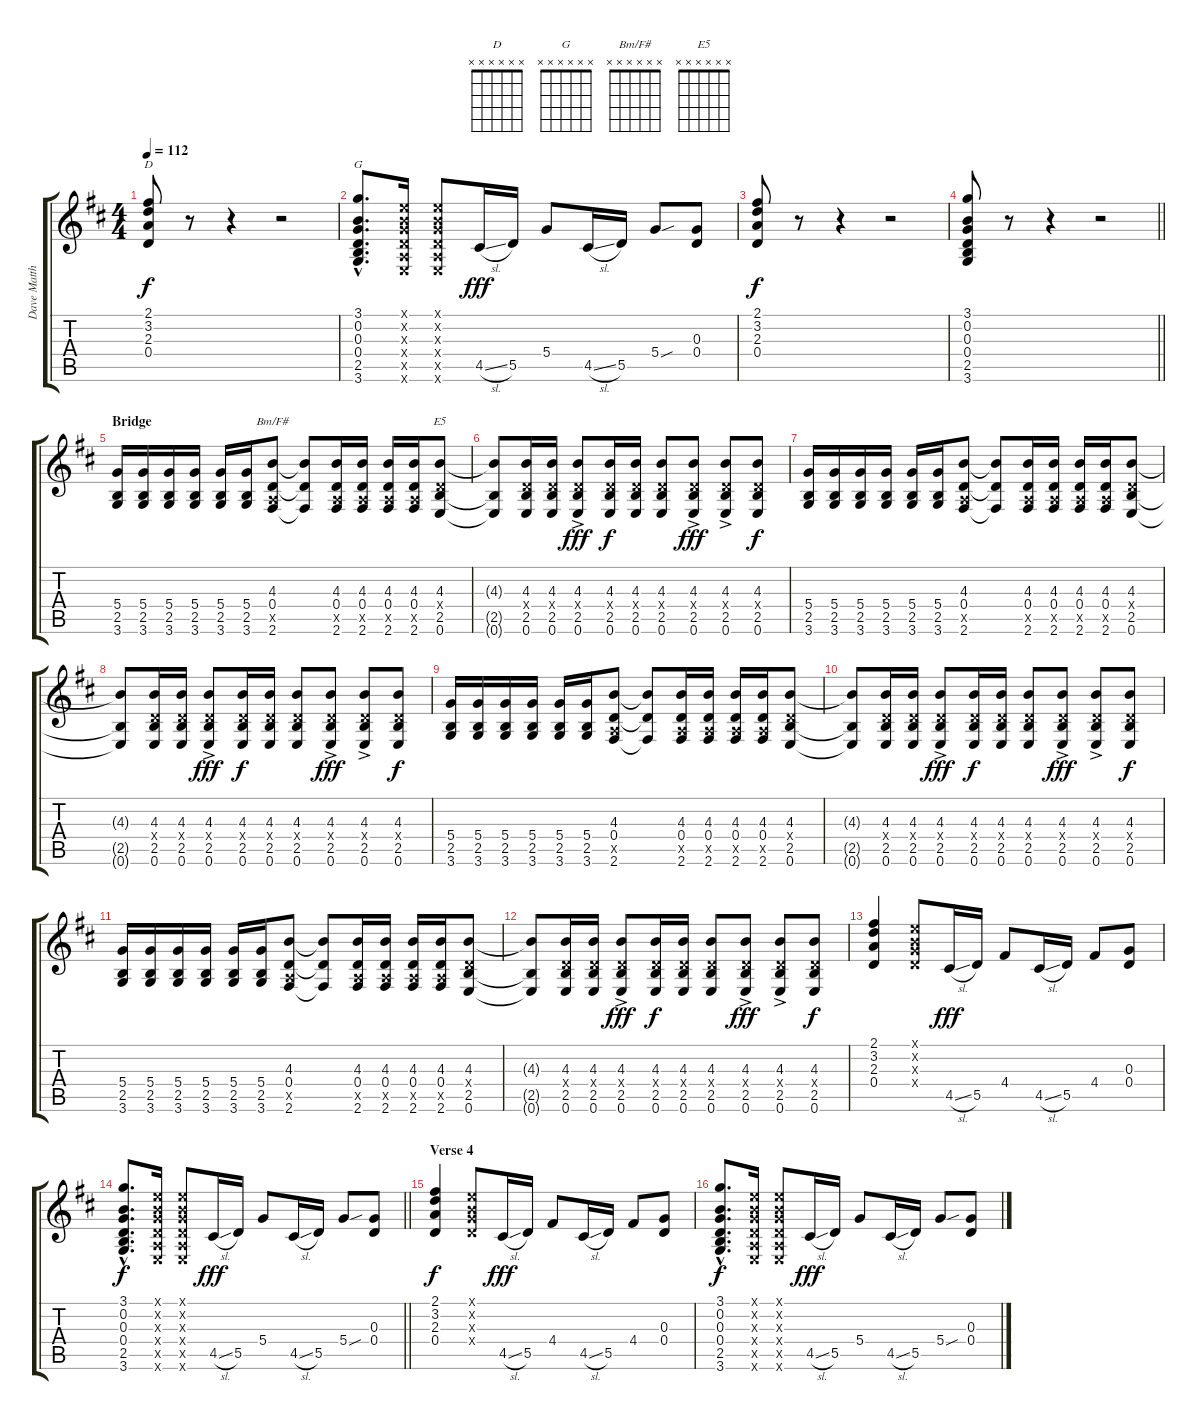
\track ("Dave Matthews" "Dave Matth") {instrument acousticguitarsteel}
\staff {score tabs}
\tuning (E4 B3 G3 D3 A2 E2) {hide}
\chord ("D" x x x x x x)
\chord ("G" x x x x x x)
\chord ("Bm/F#" x x x x x x)
\chord ("E5" x x x x x x)
\ts (4 4)
\tempo 112
\clef g2
\ks d
(2.1 3.2 2.3 0.4).8{ch "D" dy f} r.8 r.4 r.2 |
(3.1{hac} 0.2{hac} 0.3{hac} 0.4{hac} 2.5{hac} 3.6{hac}).8{d ch "G"} (0.1{x} 0.2{x} 0.3{x} 0.4{x} 0.5{x} 0.6{x}).16 (0.1{x} 0.2{x} 0.3{x} 0.4{x} 0.5{x} 0.6{x}).8 4.5{sl}.16{dy fff} 5.5.16 5.4.8 4.5{sl}.16 5.5.16 5.4{sou}.8 (0.3 0.4).8 |
(2.1 3.2 2.3 0.4).8{dy f} r.8 r.4 r.2 |
\barLineRight lightlight
(3.1 0.2 0.3 0.4 2.5 3.6).8 r.8 r.4 r.2 |
\section ("" "Bridge")
(5.4 2.5 3.6).16 (5.4 2.5 3.6).16 (5.4 2.5 3.6).16 (5.4 2.5 3.6).16 (5.4 2.5 3.6).16 (5.4 2.5 3.6).16 (4.3 0.4 0.5{x} 2.6).8{ch "Bm/F#"} (4.3{t} 0.4{t} 2.6{t}).8 (4.3 0.4 0.5{x} 2.6).16 (4.3 0.4 0.5{x} 2.6).16 (4.3 0.4 0.5{x} 2.6).16 (4.3 0.4 0.5{x} 2.6).16 (4.3 0.4{x} 2.5 0.6).8{ch "E5"} |
(4.3{t} 2.5{t} 0.6{t}).8 (4.3 0.4{x} 2.5 0.6).16 (4.3 0.4{x} 2.5 0.6).16 (4.3{ac} 0.4{ac x} 2.5{ac} 0.6{ac}).8{dy fff} (4.3 0.4{x} 2.5 0.6).16{dy f} (4.3 0.4{x} 2.5 0.6).16 (4.3 0.4{x} 2.5 0.6).8 (4.3{ac} 0.4{ac x} 2.5{ac} 0.6{ac}).8{dy fff} (4.3{ac} 0.4{ac x} 2.5{ac} 0.6{ac}).8 (4.3 0.4{x} 2.5 0.6).8{dy f} |
(5.4 2.5 3.6).16 (5.4 2.5 3.6).16 (5.4 2.5 3.6).16 (5.4 2.5 3.6).16 (5.4 2.5 3.6).16 (5.4 2.5 3.6).16 (4.3 0.4 0.5{x} 2.6).8 (4.3{t} 0.4{t} 2.6{t}).8 (4.3 0.4 0.5{x} 2.6).16 (4.3 0.4 0.5{x} 2.6).16 (4.3 0.4 0.5{x} 2.6).16 (4.3 0.4 0.5{x} 2.6).16 (4.3 0.4{x} 2.5 0.6).8 |
(4.3{t} 2.5{t} 0.6{t}).8 (4.3 0.4{x} 2.5 0.6).16 (4.3 0.4{x} 2.5 0.6).16 (4.3{ac} 0.4{ac x} 2.5{ac} 0.6{ac}).8{dy fff} (4.3 0.4{x} 2.5 0.6).16{dy f} (4.3 0.4{x} 2.5 0.6).16 (4.3 0.4{x} 2.5 0.6).8 (4.3{ac} 0.4{ac x} 2.5{ac} 0.6{ac}).8{dy fff} (4.3{ac} 0.4{ac x} 2.5{ac} 0.6{ac}).8 (4.3 0.4{x} 2.5 0.6).8{dy f} |
(5.4 2.5 3.6).16 (5.4 2.5 3.6).16 (5.4 2.5 3.6).16 (5.4 2.5 3.6).16 (5.4 2.5 3.6).16 (5.4 2.5 3.6).16 (4.3 0.4 0.5{x} 2.6).8 (4.3{t} 0.4{t} 2.6{t}).8 (4.3 0.4 0.5{x} 2.6).16 (4.3 0.4 0.5{x} 2.6).16 (4.3 0.4 0.5{x} 2.6).16 (4.3 0.4 0.5{x} 2.6).16 (4.3 0.4{x} 2.5 0.6).8 |
(4.3{t} 2.5{t} 0.6{t}).8 (4.3 0.4{x} 2.5 0.6).16 (4.3 0.4{x} 2.5 0.6).16 (4.3{ac} 0.4{ac x} 2.5{ac} 0.6{ac}).8{dy fff} (4.3 0.4{x} 2.5 0.6).16{dy f} (4.3 0.4{x} 2.5 0.6).16 (4.3 0.4{x} 2.5 0.6).8 (4.3{ac} 0.4{ac x} 2.5{ac} 0.6{ac}).8{dy fff} (4.3{ac} 0.4{ac x} 2.5{ac} 0.6{ac}).8 (4.3 0.4{x} 2.5 0.6).8{dy f} |
(5.4 2.5 3.6).16 (5.4 2.5 3.6).16 (5.4 2.5 3.6).16 (5.4 2.5 3.6).16 (5.4 2.5 3.6).16 (5.4 2.5 3.6).16 (4.3 0.4 0.5{x} 2.6).8 (4.3{t} 0.4{t} 2.6{t}).8 (4.3 0.4 0.5{x} 2.6).16 (4.3 0.4 0.5{x} 2.6).16 (4.3 0.4 0.5{x} 2.6).16 (4.3 0.4 0.5{x} 2.6).16 (4.3 0.4{x} 2.5 0.6).8 |
(4.3{t} 2.5{t} 0.6{t}).8 (4.3 0.4{x} 2.5 0.6).16 (4.3 0.4{x} 2.5 0.6).16 (4.3{ac} 0.4{ac x} 2.5{ac} 0.6{ac}).8{dy fff} (4.3 0.4{x} 2.5 0.6).16{dy f} (4.3 0.4{x} 2.5 0.6).16 (4.3 0.4{x} 2.5 0.6).8 (4.3{ac} 0.4{ac x} 2.5{ac} 0.6{ac}).8{dy fff} (4.3{ac} 0.4{ac x} 2.5{ac} 0.6{ac}).8 (4.3 0.4{x} 2.5 0.6).8{dy f} |
(2.1 3.2 2.3 0.4).4 (0.1{x} 0.2{x} 0.3{x} 0.4{x}).8 4.5{sl}.16{dy fff} 5.5.16 4.4.8 4.5{sl}.16 5.5.16 4.4.8 (0.3 0.4).8 |
\barLineRight lightlight
(3.1{hac} 0.2{hac} 0.3{hac} 0.4{hac} 2.5{hac} 3.6{hac}).8{d dy f} (0.1{x} 0.2{x} 0.3{x} 0.4{x} 0.5{x} 0.6{x}).16 (0.1{x} 0.2{x} 0.3{x} 0.4{x} 0.5{x} 0.6{x}).8 4.5{sl}.16{dy fff} 5.5.16 5.4.8 4.5{sl}.16 5.5.16 5.4{sou}.8 (0.3 0.4).8 |
\section ("" "Verse 4")
(2.1 3.2 2.3 0.4).4{dy f} (0.1{x} 0.2{x} 0.3{x} 0.4{x}).8 4.5{sl}.16{dy fff} 5.5.16 4.4.8 4.5{sl}.16 5.5.16 4.4.8 (0.3 0.4).8 |
(3.1{hac} 0.2{hac} 0.3{hac} 0.4{hac} 2.5{hac} 3.6{hac}).8{d dy f} (0.1{x} 0.2{x} 0.3{x} 0.4{x} 0.5{x} 0.6{x}).16 (0.1{x} 0.2{x} 0.3{x} 0.4{x} 0.5{x} 0.6{x}).8 4.5{sl}.16{dy fff} 5.5.16 5.4.8 4.5{sl}.16 5.5.16 5.4{sou}.8 (0.3 0.4).8
